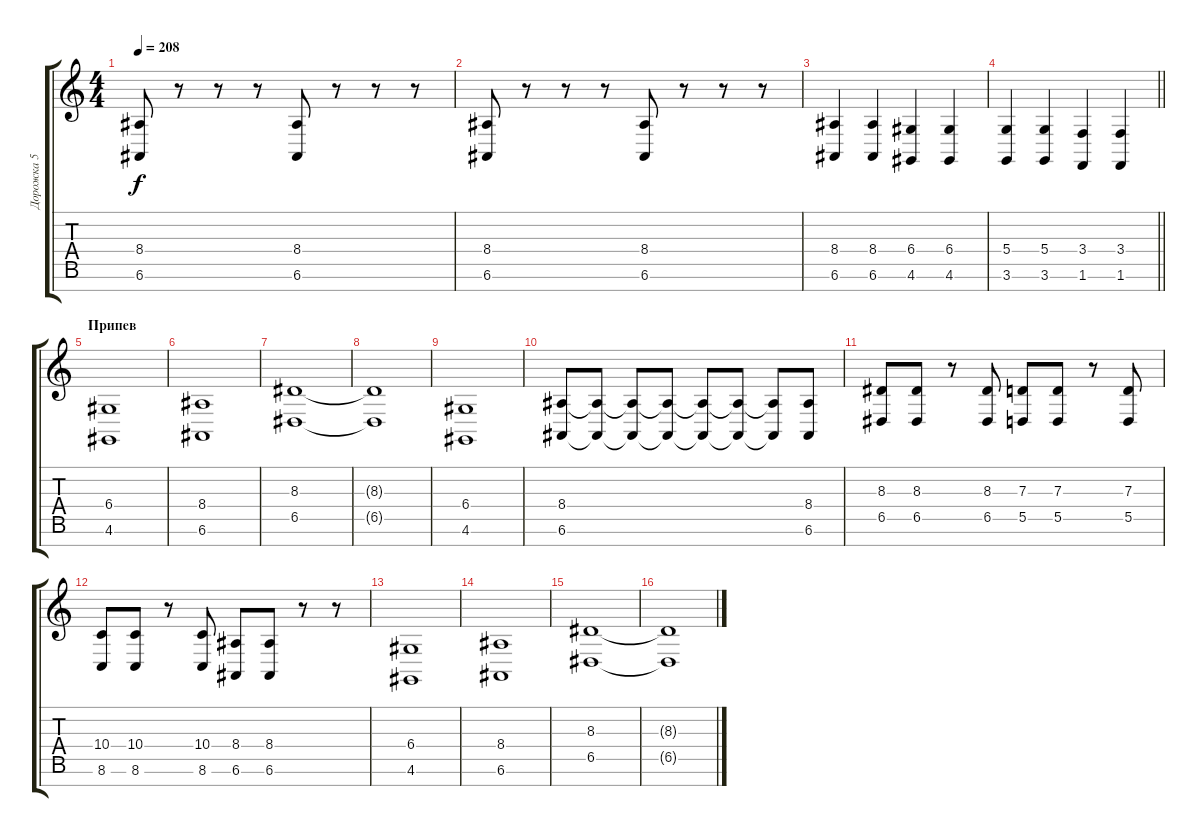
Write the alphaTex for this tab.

\track ("Дорожка 5" "Дорожка 5") {instrument tuba}
\staff {score tabs}
\tuning (E4 B3 G3 D3 A2 E2 B1) {hide}
\ts (4 4)
\tempo 208
\clef g2
\ks c
(8.4 6.6).8{dy f} r.8 r.8 r.8 (8.4 6.6).8 r.8 r.8 r.8 |
(8.4 6.6).8 r.8 r.8 r.8 (8.4 6.6).8 r.8 r.8 r.8 |
(8.4 6.6).4 (8.4 6.6).4 (6.4 4.6).4 (6.4 4.6).4 |
\barLineRight lightlight
(5.4 3.6).4 (5.4 3.6).4 (3.4 1.6).4 (3.4 1.6).4 |
\section ("" "Припев")
(6.4 4.6).1 |
(8.4 6.6).1 |
(8.3 6.5).1 |
(8.3{t} 6.5{t}).1 |
(6.4 4.6).1 |
(8.4 6.6).8 (8.4{t} 6.6{t}).8 (8.4{t} 6.6{t}).8 (8.4{t} 6.6{t}).8 (8.4{t} 6.6{t}).8 (8.4{t} 6.6{t}).8 (8.4{t} 6.6{t}).8 (8.4 6.6).8 |
(8.3 6.5).8 (8.3 6.5).8 r.8 (8.3 6.5).8 (7.3 5.5).8 (7.3 5.5).8 r.8 (7.3 5.5).8 |
(10.4 8.6).8 (10.4 8.6).8 r.8 (10.4 8.6).8 (8.4 6.6).8 (8.4 6.6).8 r.8 r.8 |
(6.4 4.6).1 |
(8.4 6.6).1 |
(8.3 6.5).1 |
(8.3{t} 6.5{t}).1
